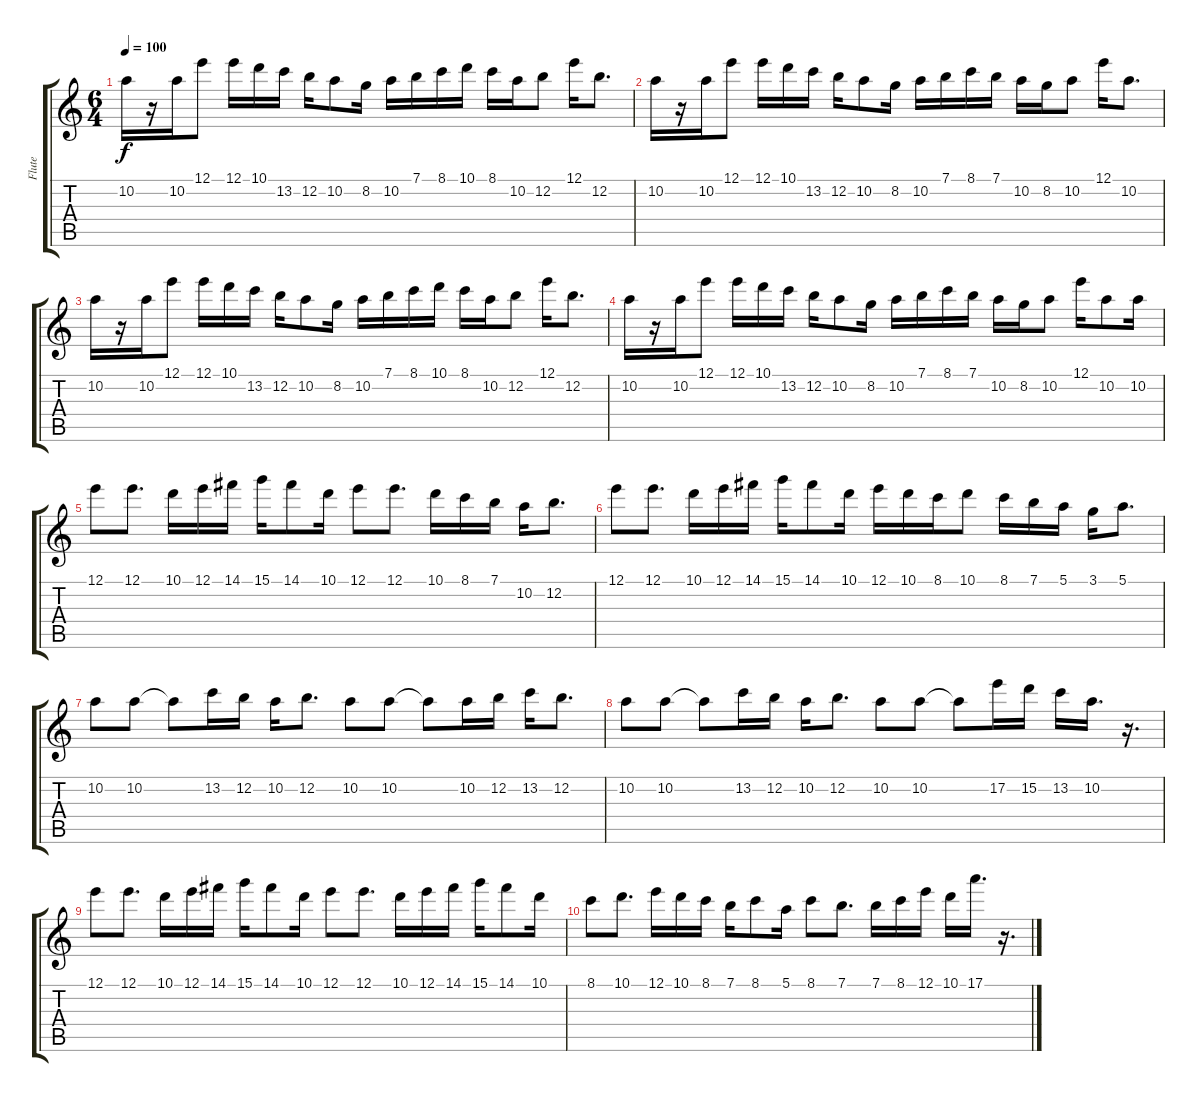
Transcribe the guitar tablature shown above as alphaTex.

\track ("Flute" "Flute") {instrument flute}
\staff {score tabs}
\tuning (E5 B4 G4 D4 A3 E3) {hide}
\ts (6 4)
\tempo 100
\clef g2
\ks c
10.2.16{dy f} r.16 10.2.16 12.1.8 12.1.16 10.1.16 13.2.16 12.2.16 10.2.8 8.2.16 10.2.16 7.1.16 8.1.16 10.1.16 8.1.16 10.2.16 12.2.8 12.1.16 12.2.8{d} |
10.2.16 r.16 10.2.16 12.1.8 12.1.16 10.1.16 13.2.16 12.2.16 10.2.8 8.2.16 10.2.16 7.1.16 8.1.16 7.1.16 10.2.16 8.2.16 10.2.8 12.1.16 10.2.8{d} |
10.2.16 r.16 10.2.16 12.1.8 12.1.16 10.1.16 13.2.16 12.2.16 10.2.8 8.2.16 10.2.16 7.1.16 8.1.16 10.1.16 8.1.16 10.2.16 12.2.8 12.1.16 12.2.8{d} |
10.2.16 r.16 10.2.16 12.1.8 12.1.16 10.1.16 13.2.16 12.2.16 10.2.8 8.2.16 10.2.16 7.1.16 8.1.16 7.1.16 10.2.16 8.2.16 10.2.8 12.1.16 10.2.8 10.2.16 |
12.1.8 12.1.8{d} 10.1.16 12.1.16 14.1.16 15.1.16 14.1.8 10.1.16 12.1.8 12.1.8{d} 10.1.16 8.1.16 7.1.16 10.2.16 12.2.8{d} |
12.1.8 12.1.8{d} 10.1.16 12.1.16 14.1.16 15.1.16 14.1.8 10.1.16 12.1.16 10.1.16 8.1.16 10.1.8 8.1.16 7.1.16 5.1.16 3.1.16 5.1.8{d} |
10.2.8 10.2.8 10.2{t}.8 13.2.16 12.2.16 10.2.16 12.2.8{d} 10.2.8 10.2.8 10.2{t}.8 10.2.16 12.2.16 13.2.16 12.2.8{d} |
10.2.8 10.2.8 10.2{t}.8 13.2.16 12.2.16 10.2.16 12.2.8{d} 10.2.8 10.2.8 10.2{t}.8 17.2.16 15.2.16 13.2.16 10.2.16{d} r.16{d} |
12.1.8 12.1.8{d} 10.1.16 12.1.16 14.1.16 15.1.16 14.1.8 10.1.16 12.1.8 12.1.8{d} 10.1.16 12.1.16 14.1.16 15.1.16 14.1.8 10.1.16 |
8.1.8 10.1.8{d} 12.1.16 10.1.16 8.1.16 7.1.16 8.1.8 5.1.16 8.1.8 7.1.8{d} 7.1.16 8.1.16 12.1.16 10.1.16 17.1.16{d} r.16{d}
